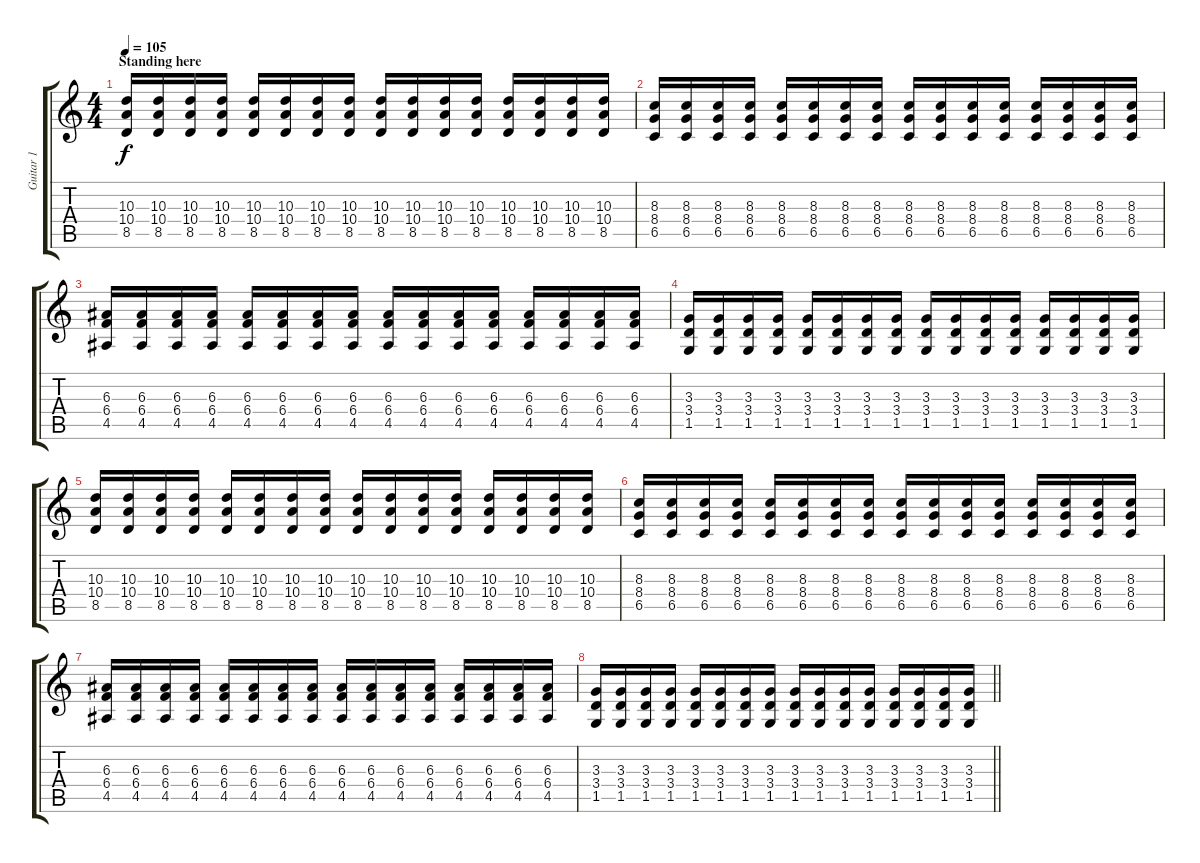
\track ("Guitar 1" "Guitar 1") {instrument overdrivenguitar}
\staff {score tabs}
\tuning (Db4 Ab3 E3 B2 Gb2 B1) {hide}
\ts (4 4)
\section ("" "Standing here")
\tempo 105
\clef g2
\ks c
(10.3 10.4 8.5).16{dy f} (10.3 10.4 8.5).16 (10.3 10.4 8.5).16 (10.3 10.4 8.5).16 (10.3 10.4 8.5).16 (10.3 10.4 8.5).16 (10.3 10.4 8.5).16 (10.3 10.4 8.5).16 (10.3 10.4 8.5).16 (10.3 10.4 8.5).16 (10.3 10.4 8.5).16 (10.3 10.4 8.5).16 (10.3 10.4 8.5).16 (10.3 10.4 8.5).16 (10.3 10.4 8.5).16 (10.3 10.4 8.5).16 |
(8.3 8.4 6.5).16 (8.3 8.4 6.5).16 (8.3 8.4 6.5).16 (8.3 8.4 6.5).16 (8.3 8.4 6.5).16 (8.3 8.4 6.5).16 (8.3 8.4 6.5).16 (8.3 8.4 6.5).16 (8.3 8.4 6.5).16 (8.3 8.4 6.5).16 (8.3 8.4 6.5).16 (8.3 8.4 6.5).16 (8.3 8.4 6.5).16 (8.3 8.4 6.5).16 (8.3 8.4 6.5).16 (8.3 8.4 6.5).16 |
(6.3 6.4 4.5).16 (6.3 6.4 4.5).16 (6.3 6.4 4.5).16 (6.3 6.4 4.5).16 (6.3 6.4 4.5).16 (6.3 6.4 4.5).16 (6.3 6.4 4.5).16 (6.3 6.4 4.5).16 (6.3 6.4 4.5).16 (6.3 6.4 4.5).16 (6.3 6.4 4.5).16 (6.3 6.4 4.5).16 (6.3 6.4 4.5).16 (6.3 6.4 4.5).16 (6.3 6.4 4.5).16 (6.3 6.4 4.5).16 |
(3.3 3.4 1.5).16 (3.3 3.4 1.5).16 (3.3 3.4 1.5).16 (3.3 3.4 1.5).16 (3.3 3.4 1.5).16 (3.3 3.4 1.5).16 (3.3 3.4 1.5).16 (3.3 3.4 1.5).16 (3.3 3.4 1.5).16 (3.3 3.4 1.5).16 (3.3 3.4 1.5).16 (3.3 3.4 1.5).16 (3.3 3.4 1.5).16 (3.3 3.4 1.5).16 (3.3 3.4 1.5).16 (3.3 3.4 1.5).16 |
(10.3 10.4 8.5).16 (10.3 10.4 8.5).16 (10.3 10.4 8.5).16 (10.3 10.4 8.5).16 (10.3 10.4 8.5).16 (10.3 10.4 8.5).16 (10.3 10.4 8.5).16 (10.3 10.4 8.5).16 (10.3 10.4 8.5).16 (10.3 10.4 8.5).16 (10.3 10.4 8.5).16 (10.3 10.4 8.5).16 (10.3 10.4 8.5).16 (10.3 10.4 8.5).16 (10.3 10.4 8.5).16 (10.3 10.4 8.5).16 |
(8.3 8.4 6.5).16 (8.3 8.4 6.5).16 (8.3 8.4 6.5).16 (8.3 8.4 6.5).16 (8.3 8.4 6.5).16 (8.3 8.4 6.5).16 (8.3 8.4 6.5).16 (8.3 8.4 6.5).16 (8.3 8.4 6.5).16 (8.3 8.4 6.5).16 (8.3 8.4 6.5).16 (8.3 8.4 6.5).16 (8.3 8.4 6.5).16 (8.3 8.4 6.5).16 (8.3 8.4 6.5).16 (8.3 8.4 6.5).16 |
(6.3 6.4 4.5).16 (6.3 6.4 4.5).16 (6.3 6.4 4.5).16 (6.3 6.4 4.5).16 (6.3 6.4 4.5).16 (6.3 6.4 4.5).16 (6.3 6.4 4.5).16 (6.3 6.4 4.5).16 (6.3 6.4 4.5).16 (6.3 6.4 4.5).16 (6.3 6.4 4.5).16 (6.3 6.4 4.5).16 (6.3 6.4 4.5).16 (6.3 6.4 4.5).16 (6.3 6.4 4.5).16 (6.3 6.4 4.5).16 |
\barLineRight lightlight
(3.3 3.4 1.5).16 (3.3 3.4 1.5).16 (3.3 3.4 1.5).16 (3.3 3.4 1.5).16 (3.3 3.4 1.5).16 (3.3 3.4 1.5).16 (3.3 3.4 1.5).16 (3.3 3.4 1.5).16 (3.3 3.4 1.5).16 (3.3 3.4 1.5).16 (3.3 3.4 1.5).16 (3.3 3.4 1.5).16 (3.3 3.4 1.5).16 (3.3 3.4 1.5).16 (3.3 3.4 1.5).16 (3.3 3.4 1.5).16
